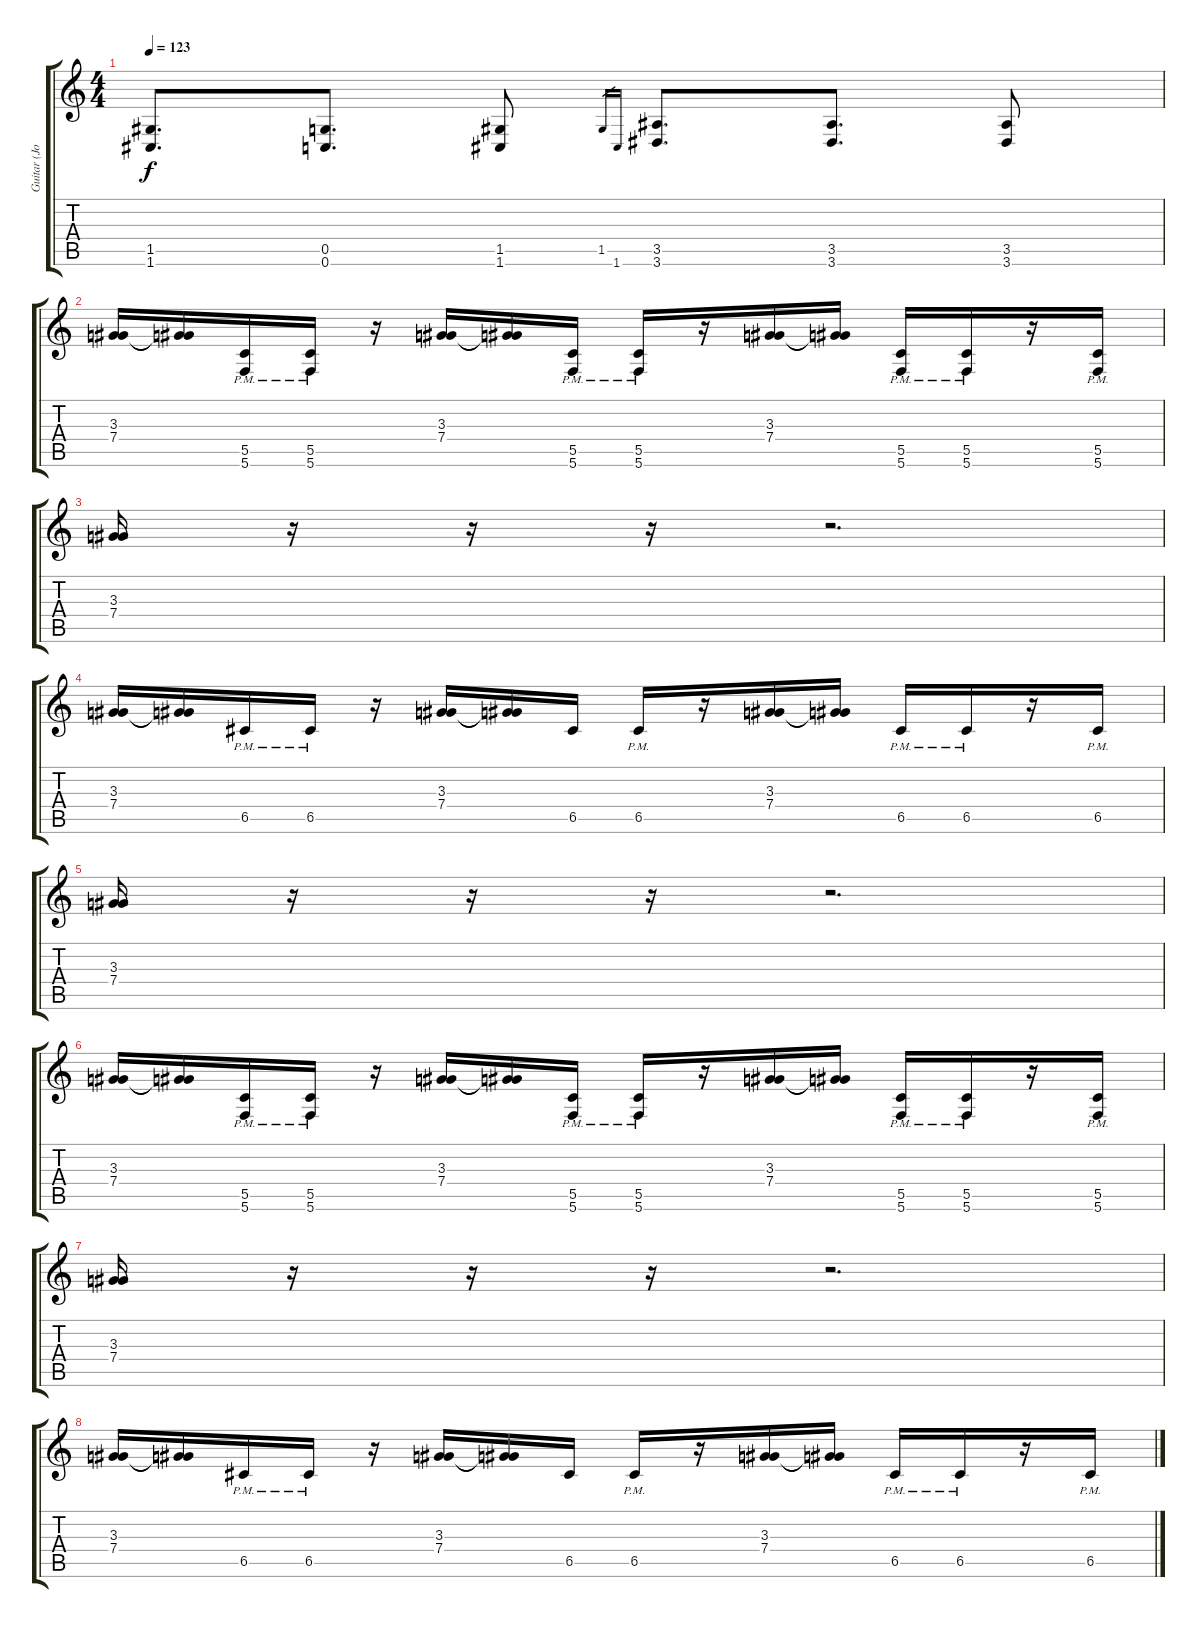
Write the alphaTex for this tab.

\track ("Guitar (Joel)" "Guitar (Jo") {instrument distortionguitar}
\staff {score tabs}
\tuning (D4 A3 F3 C3 G2 C2) {hide}
\ts (4 4)
\tempo 123
\clef g2
\ks c
(1.5 1.6).8{d dy f} (0.5 0.6).8{d} (1.5 1.6).8 1.5.16{gr} 1.6.16{gr} (3.5 3.6).8{d} (3.5 3.6).8{d} (3.5 3.6).8 |
(3.3 7.4).16 (3.3{t} 7.4{t}).16 (5.5{pm} 5.6{pm}).16 (5.5{pm} 5.6{pm}).16 r.16 (3.3 7.4).16 (3.3{t} 7.4{t}).16 (5.5{pm} 5.6{pm}).16 (5.5{pm} 5.6{pm}).16 r.16 (3.3 7.4).16 (3.3{t} 7.4{t}).16 (5.5{pm} 5.6{pm}).16 (5.5{pm} 5.6{pm}).16 r.16 (5.5{pm} 5.6{pm}).16 |
(3.3 7.4).16 r.16 r.16 r.16 r.2{d} |
(3.3 7.4).16 (3.3{t} 7.4{t}).16 6.5{pm}.16 6.5{pm}.16 r.16 (3.3 7.4).16 (3.3{t} 7.4{t}).16 6.5.16 6.5{pm}.16 r.16 (3.3 7.4).16 (3.3{t} 7.4{t}).16 6.5{pm}.16 6.5{pm}.16 r.16 6.5{pm}.16 |
(3.3 7.4).16 r.16 r.16 r.16 r.2{d} |
(3.3 7.4).16 (3.3{t} 7.4{t}).16 (5.5{pm} 5.6{pm}).16 (5.5{pm} 5.6{pm}).16 r.16 (3.3 7.4).16 (3.3{t} 7.4{t}).16 (5.5{pm} 5.6{pm}).16 (5.5{pm} 5.6{pm}).16 r.16 (3.3 7.4).16 (3.3{t} 7.4{t}).16 (5.5{pm} 5.6{pm}).16 (5.5{pm} 5.6{pm}).16 r.16 (5.5{pm} 5.6{pm}).16 |
(3.3 7.4).16 r.16 r.16 r.16 r.2{d} |
(3.3 7.4).16 (3.3{t} 7.4{t}).16 6.5{pm}.16 6.5{pm}.16 r.16 (3.3 7.4).16 (3.3{t} 7.4{t}).16 6.5.16 6.5{pm}.16 r.16 (3.3 7.4).16 (3.3{t} 7.4{t}).16 6.5{pm}.16 6.5{pm}.16 r.16 6.5{pm}.16
